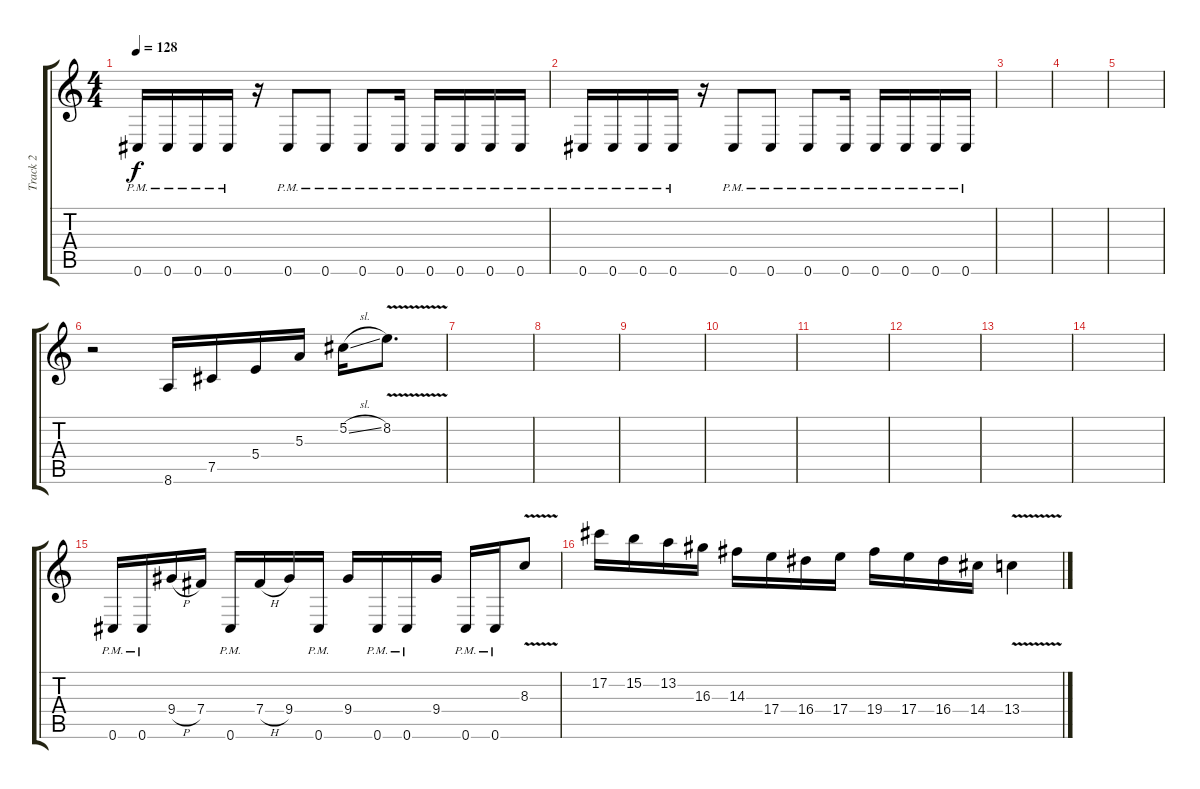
\track ("Track 2" "Track 2") {instrument distortionguitar}
\staff {score tabs}
\tuning (Db4 Ab3 E3 B2 Gb2 Db2) {hide}
\ts (4 4)
\tempo 128
\clef g2
\ks c
0.6{pm}.16{dy f} 0.6{pm}.16 0.6{pm}.16 0.6{pm}.16 r.16 0.6{pm}.8 0.6{pm}.8 0.6{pm}.8 0.6{pm}.16 0.6{pm}.16 0.6{pm}.16 0.6{pm}.16 0.6{pm}.16 |
0.6{pm}.16 0.6{pm}.16 0.6{pm}.16 0.6{pm}.16 r.16 0.6{pm}.8 0.6{pm}.8 0.6{pm}.8 0.6{pm}.16 0.6{pm}.16 0.6{pm}.16 0.6{pm}.16 0.6{pm}.16 |
|
|
|
r.2 8.6.16 7.5.16 5.4.16 5.3.16 5.2{sl}.16 8.2{v}.8{d} |
|
|
|
|
|
|
|
|
0.6{pm}.16 0.6{pm}.16 9.4{h}.16 7.4.16 0.6{pm}.16 7.4{h}.16 9.4.16 0.6{pm}.16 9.4.16 0.6{pm}.16 0.6{pm}.16 9.4.16 0.6{pm}.16 0.6{pm}.16 8.3{v}.8 |
17.2.16 15.2.16 13.2.16 16.3.16 14.3.16 17.4.16 16.4.16 17.4.16 19.4.16 17.4.16 16.4.16 14.4.16 13.4{v}.4
